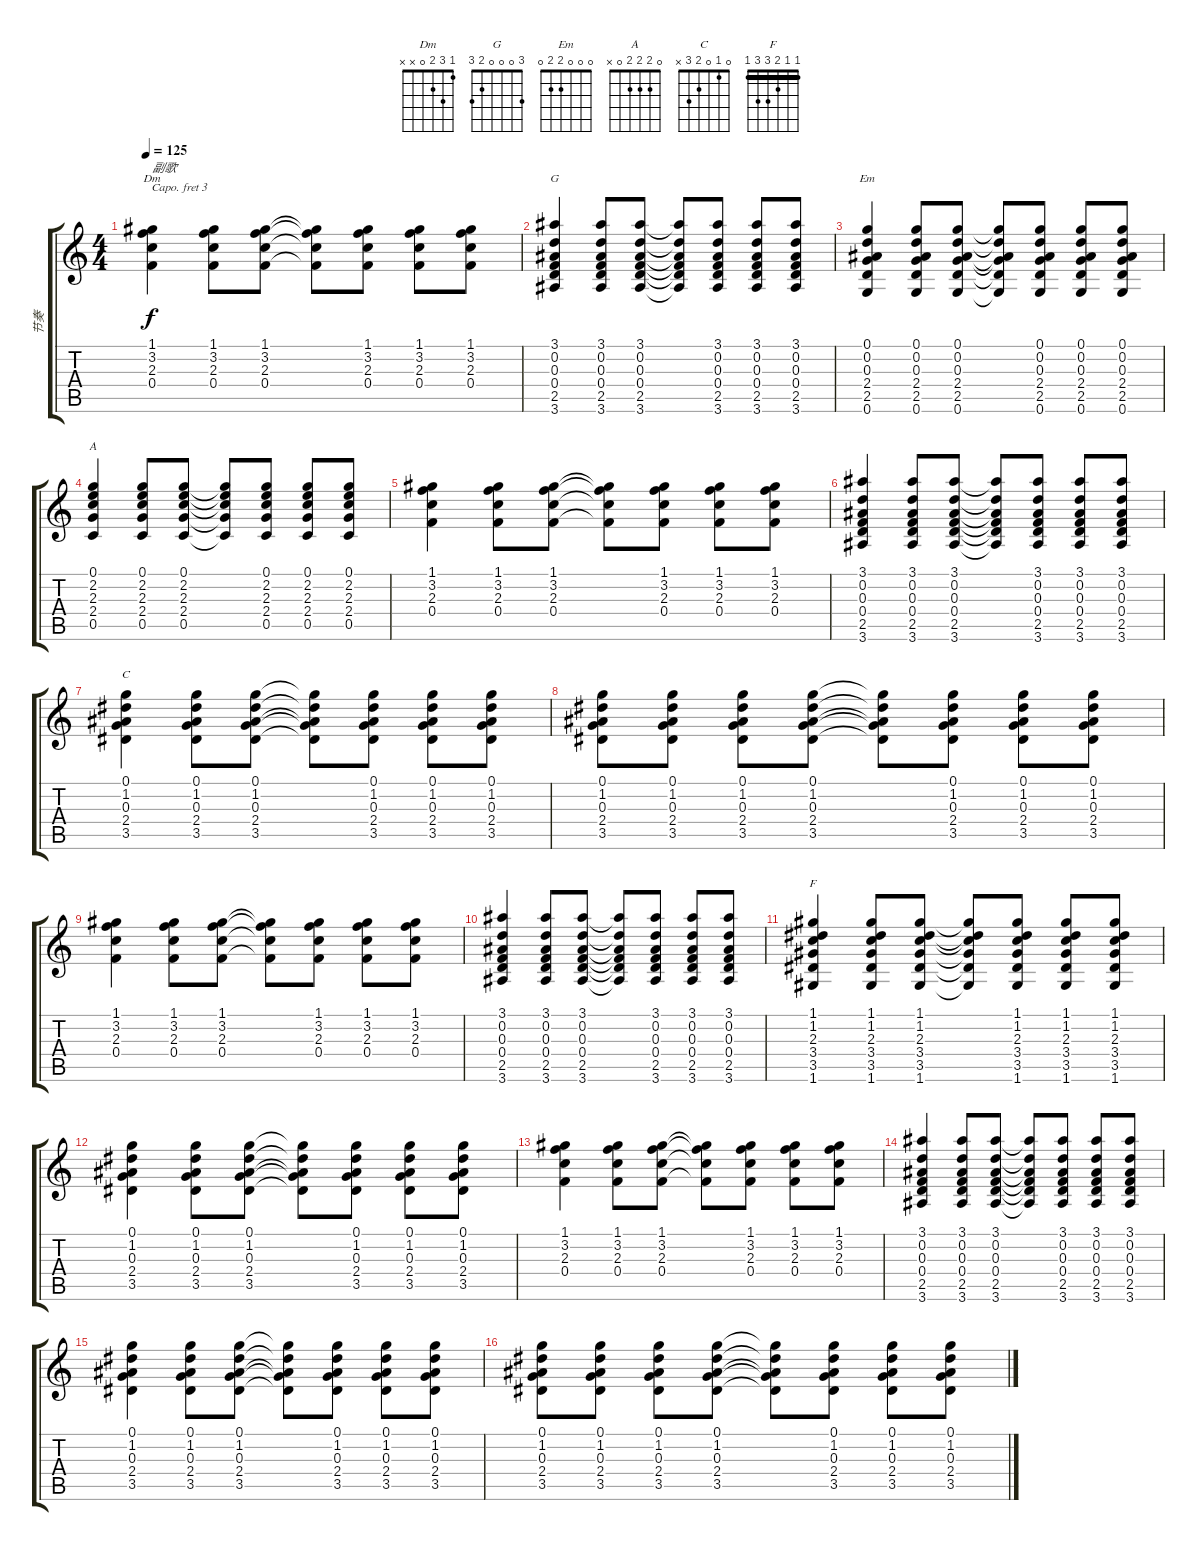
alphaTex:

\track ("节奏" "节奏") {instrument acousticguitarsteel}
\staff {score tabs}
\capo 3
\tuning (E4 B3 G3 D3 A2 E2) {hide}
\chord ("Dm" 1 3 2 0 x x)
\chord ("G" 3 0 0 0 2 3)
\chord ("Em" 0 0 0 2 2 0)
\chord ("A" 0 2 2 2 0 x)
\chord ("C" 0 1 0 2 3 x)
\chord ("F" 1 1 2 3 3 1) {barre 1}
\ts (4 4)
\tempo 125
\clef g2
\ks c
(1.1 3.2 2.3 0.4).4{ch "Dm" txt "副歌" dy f} (1.1 3.2 2.3 0.4).8 (1.1 3.2 2.3 0.4).8 (1.1{t} 3.2{t} 2.3{t} 0.4{t}).8 (1.1 3.2 2.3 0.4).8 (1.1 3.2 2.3 0.4).8 (1.1 3.2 2.3 0.4).8 |
(3.1 0.2 0.3 0.4 2.5 3.6).4{ch "G"} (3.1 0.2 0.3 0.4 2.5 3.6).8 (3.1 0.2 0.3 0.4 2.5 3.6).8 (3.1{t} 0.2{t} 0.3{t} 0.4{t} 2.5{t} 3.6{t}).8 (3.1 0.2 0.3 0.4 2.5 3.6).8 (3.1 0.2 0.3 0.4 2.5 3.6).8 (3.1 0.2 0.3 0.4 2.5 3.6).8 |
(0.1 0.2 0.3 2.4 2.5 0.6).4{ch "Em"} (0.1 0.2 0.3 2.4 2.5 0.6).8 (0.1 0.2 0.3 2.4 2.5 0.6).8 (0.1{t} 0.2{t} 0.3{t} 2.4{t} 2.5{t} 0.6{t}).8 (0.1 0.2 0.3 2.4 2.5 0.6).8 (0.1 0.2 0.3 2.4 2.5 0.6).8 (0.1 0.2 0.3 2.4 2.5 0.6).8 |
(0.1 2.2 2.3 2.4 0.5).4{ch "A"} (0.1 2.2 2.3 2.4 0.5).8 (0.1 2.2 2.3 2.4 0.5).8 (0.1{t} 2.2{t} 2.3{t} 2.4{t} 0.5{t}).8 (0.1 2.2 2.3 2.4 0.5).8 (0.1 2.2 2.3 2.4 0.5).8 (0.1 2.2 2.3 2.4 0.5).8 |
(1.1 3.2 2.3 0.4).4 (1.1 3.2 2.3 0.4).8 (1.1 3.2 2.3 0.4).8 (1.1{t} 3.2{t} 2.3{t} 0.4{t}).8 (1.1 3.2 2.3 0.4).8 (1.1 3.2 2.3 0.4).8 (1.1 3.2 2.3 0.4).8 |
(3.1 0.2 0.3 0.4 2.5 3.6).4 (3.1 0.2 0.3 0.4 2.5 3.6).8 (3.1 0.2 0.3 0.4 2.5 3.6).8 (3.1{t} 0.2{t} 0.3{t} 0.4{t} 2.5{t} 3.6{t}).8 (3.1 0.2 0.3 0.4 2.5 3.6).8 (3.1 0.2 0.3 0.4 2.5 3.6).8 (3.1 0.2 0.3 0.4 2.5 3.6).8 |
(0.1 1.2 0.3 2.4 3.5).4{ch "C"} (0.1 1.2 0.3 2.4 3.5).8 (0.1 1.2 0.3 2.4 3.5).8 (0.1{t} 1.2{t} 0.3{t} 2.4{t} 3.5{t}).8 (0.1 1.2 0.3 2.4 3.5).8 (0.1 1.2 0.3 2.4 3.5).8 (0.1 1.2 0.3 2.4 3.5).8 |
(0.1 1.2 0.3 2.4 3.5).8 (0.1 1.2 0.3 2.4 3.5).8 (0.1 1.2 0.3 2.4 3.5).8 (0.1 1.2 0.3 2.4 3.5).8 (0.1{t} 1.2{t} 0.3{t} 2.4{t} 3.5{t}).8 (0.1 1.2 0.3 2.4 3.5).8 (0.1 1.2 0.3 2.4 3.5).8 (0.1 1.2 0.3 2.4 3.5).8 |
(1.1 3.2 2.3 0.4).4 (1.1 3.2 2.3 0.4).8 (1.1 3.2 2.3 0.4).8 (1.1{t} 3.2{t} 2.3{t} 0.4{t}).8 (1.1 3.2 2.3 0.4).8 (1.1 3.2 2.3 0.4).8 (1.1 3.2 2.3 0.4).8 |
(3.1 0.2 0.3 0.4 2.5 3.6).4 (3.1 0.2 0.3 0.4 2.5 3.6).8 (3.1 0.2 0.3 0.4 2.5 3.6).8 (3.1{t} 0.2{t} 0.3{t} 0.4{t} 2.5{t} 3.6{t}).8 (3.1 0.2 0.3 0.4 2.5 3.6).8 (3.1 0.2 0.3 0.4 2.5 3.6).8 (3.1 0.2 0.3 0.4 2.5 3.6).8 |
(1.1 1.2 2.3 3.4 3.5 1.6).4{ch "F"} (1.1 1.2 2.3 3.4 3.5 1.6).8 (1.1 1.2 2.3 3.4 3.5 1.6).8 (1.1{t} 1.2{t} 2.3{t} 3.4{t} 3.5{t} 1.6{t}).8 (1.1 1.2 2.3 3.4 3.5 1.6).8 (1.1 1.2 2.3 3.4 3.5 1.6).8 (1.1 1.2 2.3 3.4 3.5 1.6).8 |
(0.1 1.2 0.3 2.4 3.5).4 (0.1 1.2 0.3 2.4 3.5).8 (0.1 1.2 0.3 2.4 3.5).8 (0.1{t} 1.2{t} 0.3{t} 2.4{t} 3.5{t}).8 (0.1 1.2 0.3 2.4 3.5).8 (0.1 1.2 0.3 2.4 3.5).8 (0.1 1.2 0.3 2.4 3.5).8 |
(1.1 3.2 2.3 0.4).4 (1.1 3.2 2.3 0.4).8 (1.1 3.2 2.3 0.4).8 (1.1{t} 3.2{t} 2.3{t} 0.4{t}).8 (1.1 3.2 2.3 0.4).8 (1.1 3.2 2.3 0.4).8 (1.1 3.2 2.3 0.4).8 |
(3.1 0.2 0.3 0.4 2.5 3.6).4 (3.1 0.2 0.3 0.4 2.5 3.6).8 (3.1 0.2 0.3 0.4 2.5 3.6).8 (3.1{t} 0.2{t} 0.3{t} 0.4{t} 2.5{t} 3.6{t}).8 (3.1 0.2 0.3 0.4 2.5 3.6).8 (3.1 0.2 0.3 0.4 2.5 3.6).8 (3.1 0.2 0.3 0.4 2.5 3.6).8 |
(0.1 1.2 0.3 2.4 3.5).4 (0.1 1.2 0.3 2.4 3.5).8 (0.1 1.2 0.3 2.4 3.5).8 (0.1{t} 1.2{t} 0.3{t} 2.4{t} 3.5{t}).8 (0.1 1.2 0.3 2.4 3.5).8 (0.1 1.2 0.3 2.4 3.5).8 (0.1 1.2 0.3 2.4 3.5).8 |
(0.1 1.2 0.3 2.4 3.5).8 (0.1 1.2 0.3 2.4 3.5).8 (0.1 1.2 0.3 2.4 3.5).8 (0.1 1.2 0.3 2.4 3.5).8 (0.1{t} 1.2{t} 0.3{t} 2.4{t} 3.5{t}).8 (0.1 1.2 0.3 2.4 3.5).8 (0.1 1.2 0.3 2.4 3.5).8 (0.1 1.2 0.3 2.4 3.5).8
